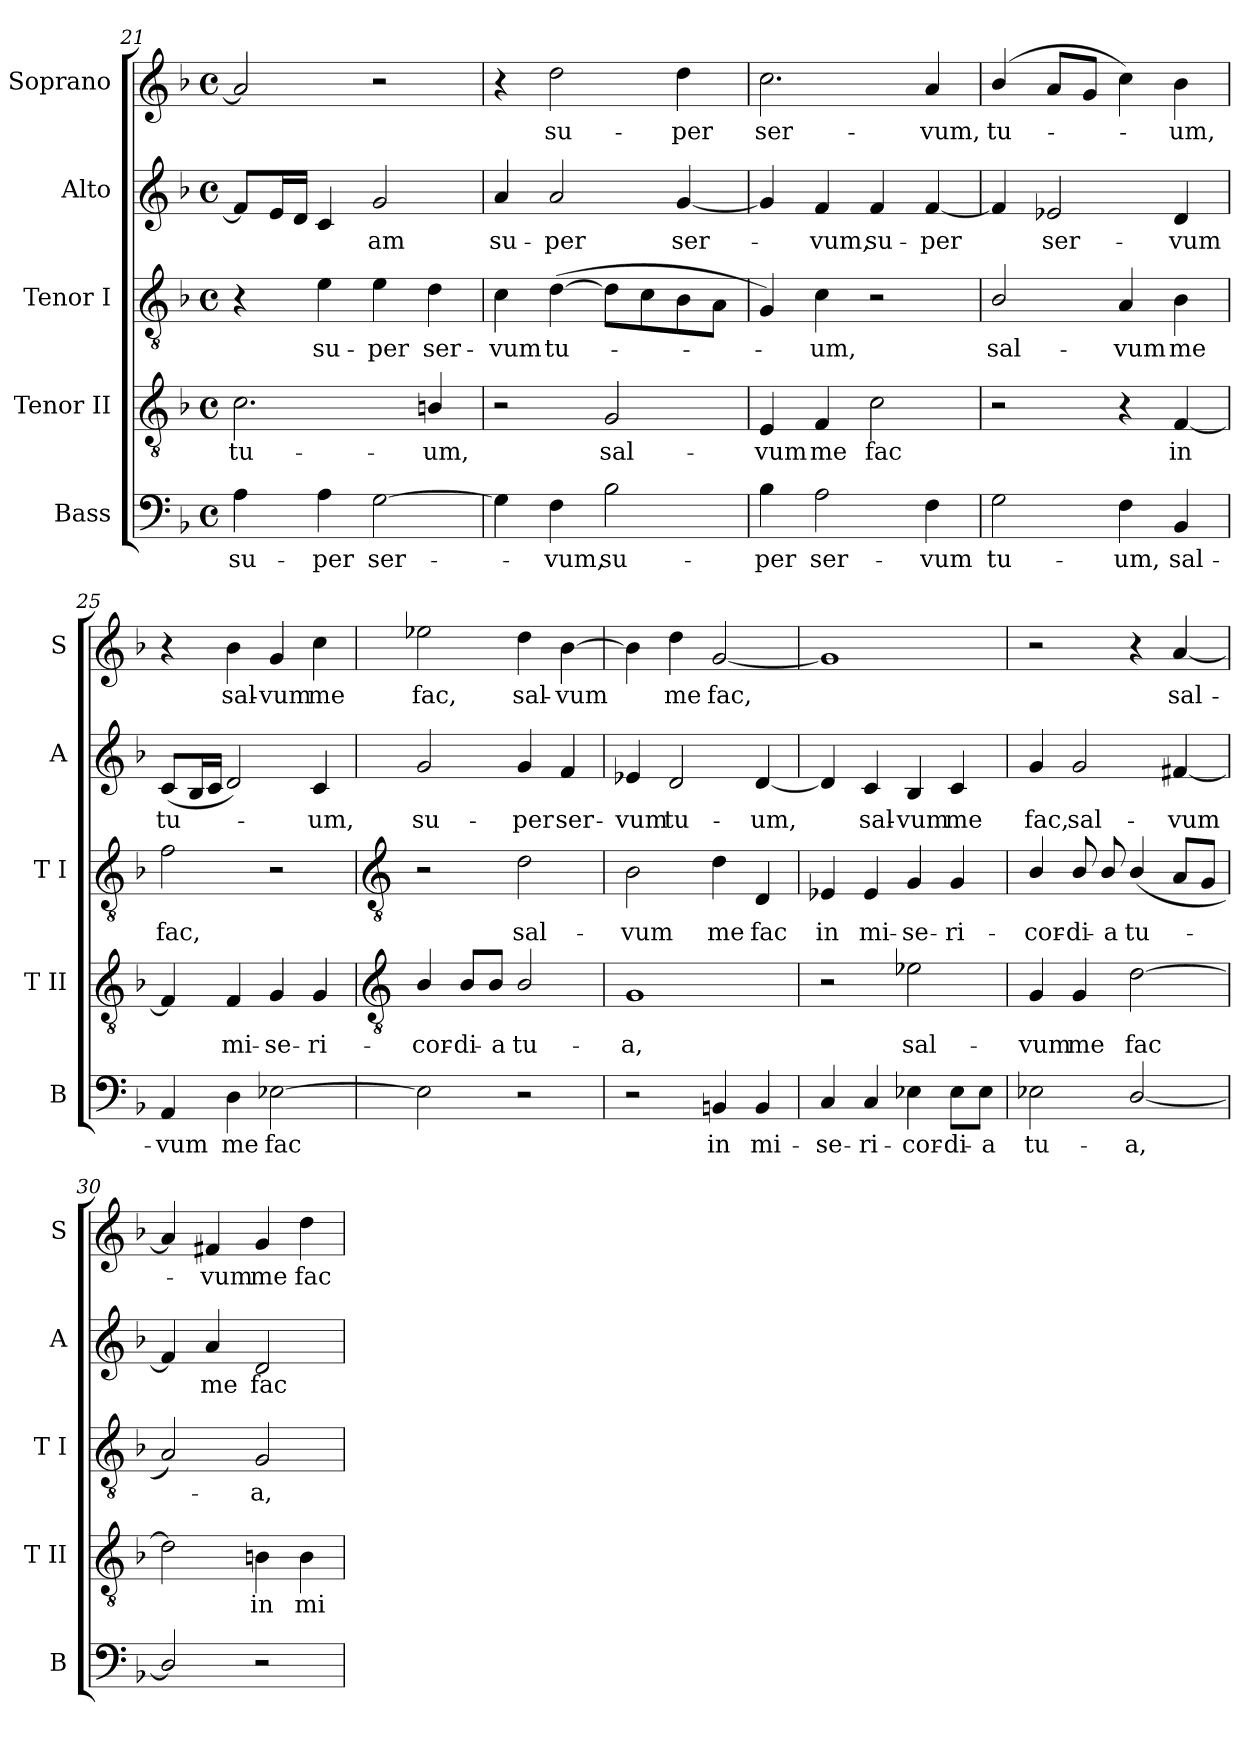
**kern	**text	**kern	**text	**kern	**text	**kern	**text	**kern	**text
*part5	*part5	*part4	*part4	*part3	*part3	*part2	*part2	*part1	*part1
*staff5	*staff5	*staff4	*staff4	*staff3	*staff3	*staff2	*staff2	*staff1	*staff1
*I"Bass	*	*I"Tenor II	*	*I"Tenor I	*	*I"Alto	*	*I"Soprano	*
*I'B	*	*I'T II	*	*I'T I	*	*I'A	*	*I'S	*
!!LO:LB:g=z
*clefF4	*	*clefGv2	*	*clefGv2	*	*clefG2	*	*clefG2	*
*k[b-]	*	*k[b-]	*	*k[b-]	*	*k[b-]	*	*k[b-]	*
*F:	*	*F:	*	*F:	*	*F:	*	*F:	*
*M4/4	*	*M4/4	*	*M4/4	*	*M4/4	*	*M4/4	*
*met(c)	*	*met(c)	*	*met(c)	*	*met(c)	*	*met(c)	*
=21	=21	=21	=21	=21	=21	=21	=21	=21	=21
!	!LO:LY:b	!	!LO:LY:b	!	!	!	!	!	!
4A	su-	2.c	tu-	4r	.	8fL]	.	2a]	.
.	.	.	.	.	.	16eL	.	.	.
.	.	.	.	.	.	16dJJ	.	.	.
!	!LO:LY:b	!	!	!	!LO:LY:b	!	!	!	!
4A	-per	.	.	4e	su-	4c	.	.	.
!	!LO:LY:b	!	!	!	!LO:LY:b	!	!LO:LY:b	!	!
[2G	ser-	.	.	4e	-per	2g	am	2r	.
!	!	!	!LO:LY:b	!	!LO:LY:b	!	!	!	!
.	.	4Bn/	-um,	4d	ser-	.	.	.	.
=22	=22	=22	=22	=22	=22	=22	=22	=22	=22
!	!	!	!	!	!LO:LY:b	!	!LO:LY:b	!	!
4G]	.	2r	.	4c	-vum	4a	su-	4r	.
!	!LO:LY:b	!	!	!	!LO:LY:b	!	!LO:LY:b	!	!LO:LY:b
4F	vum,	.	.	(>[4d	tu-	2a	-per	2dd	su-
!	!LO:LY:b	!	!LO:LY:b	!	!	!	!	!	!
2B-	su-	2G	sal-	8dL]	.	.	.	.	.
.	.	.	.	8c	.	.	.	.	.
!	!	!	!	!	!	!	!LO:LY:b	!	!LO:LY:b
.	.	.	.	8B-	.	[4g	ser-	4dd	-per
.	.	.	.	8AJ	.	.	.	.	.
=23	=23	=23	=23	=23	=23	=23	=23	=23	=23
!	!LO:LY:b	!	!LO:LY:b	!	!	!	!	!	!LO:LY:b
4B-	-per	4E	-vum	4G)	.	4g]	.	2.cc	ser-
!	!LO:LY:b	!	!LO:LY:b	!	!LO:LY:b	!	!LO:LY:b	!	!
2A	ser-	4F	me	4c	um,	4f	vum,	.	.
!	!	!	!LO:LY:b	!	!	!	!LO:LY:b	!	!
.	.	2c	fac	2r	.	4f	su-	.	.
!	!LO:LY:b	!	!	!	!	!	!LO:LY:b	!	!LO:LY:b
4F	-vum	.	.	.	.	[4f	-per	4a	-vum,
=24	=24	=24	=24	=24	=24	=24	=24	=24	=24
!	!LO:LY:b	!	!	!	!LO:LY:b	!	!	!	!LO:LY:b
2G	tu-	2r	.	2B-/	sal-	4f]	.	(<4b-/	tu-
!	!	!	!	!	!	!	!LO:LY:b	!	!
.	.	.	.	.	.	2e-X	ser-	8aL	.
.	.	.	.	.	.	.	.	8gJ	.
!	!LO:LY:b	!	!	!	!LO:LY:b	!	!	!	!
4F	-um,	4r	.	4A	-vum	.	.	4cc)	.
!	!LO:LY:b	!	!LO:LY:b	!	!LO:LY:b	!	!LO:LY:b	!	!LO:LY:b
4BB-	sal-	[4F	in	4B-	me	4d	-vum	4b-	um,
=25	=25	=25	=25	=25	=25	=25	=25	=25	=25
!	!LO:LY:b	!	!	!	!LO:LY:b	!	!LO:LY:b	!	!
4AA	-vum	4F]	.	2f	fac,	(<8cL	tu-	4r	.
.	.	.	.	.	.	16B-L	.	.	.
.	.	.	.	.	.	16cJJ	.	.	.
!	!LO:LY:b	!	!LO:LY:b	!	!	!	!	!	!LO:LY:b
4D	me	4F	mi-	.	.	2d)	.	4b-	sal-
!	!LO:LY:b	!	!LO:LY:b	!	!	!	!	!	!LO:LY:b
[2E-X	fac	4G	-se-	2r	.	.	.	4g	-vum
!	!	!	!LO:LY:b	!	!	!	!LO:LY:b	!	!LO:LY:b
.	.	4G	-ri-	.	.	4c	um,	4cc	me
!!LO:LB:g=z
=26	=26	=26	=26	=26	=26	=26	=26	=26	=26
*	*	*clefGv2	*	*clefGv2	*	*	*	*	*
!	!	!	!LO:LY:b	!	!	!	!LO:LY:b	!	!LO:LY:b
2E-]	.	4B-/	-cor-	2r	.	2g	su-	2ee-X	fac,
!	!	!	!LO:LY:b	!	!	!	!	!	!
.	.	8B-/L	-di-	.	.	.	.	.	.
!	!	!	!LO:LY:b	!	!	!	!	!	!
.	.	8B-/J	-a	.	.	.	.	.	.
!	!	!	!LO:LY:b	!	!LO:LY:b	!	!LO:LY:b	!	!LO:LY:b
2r	.	2B-/	tu-	2d	sal-	4g	-per	4dd	sal-
!	!	!	!	!	!	!	!LO:LY:b	!	!LO:LY:b
.	.	.	.	.	.	4f	ser-	[4b-	-vum
=27	=27	=27	=27	=27	=27	=27	=27	=27	=27
!	!	!	!LO:LY:b	!	!LO:LY:b	!	!LO:LY:b	!	!
2r	.	1G	-a,	2B-	-vum	4e-X	-vum	4b-]	.
!	!	!	!	!	!	!	!LO:LY:b	!	!LO:LY:b
.	.	.	.	.	.	2d	tu-	4dd	me
!	!LO:LY:b	!	!	!	!LO:LY:b	!	!	!	!LO:LY:b
4BBn	in	.	.	4d	me	.	.	[2g	fac,
!	!LO:LY:b	!	!	!	!LO:LY:b	!	!LO:LY:b	!	!
4BB	mi-	.	.	4D	fac	[4d	-um,	.	.
=28	=28	=28	=28	=28	=28	=28	=28	=28	=28
!	!LO:LY:b	!	!	!	!LO:LY:b	!	!	!	!
4C	-se-	2r	.	4E-X	in	4d]	.	1g]	.
!	!LO:LY:b	!	!	!	!LO:LY:b	!	!LO:LY:b	!	!
4C	-ri-	.	.	4E-	mi-	4c	sal-	.	.
!	!LO:LY:b	!	!LO:LY:b	!	!LO:LY:b	!	!LO:LY:b	!	!
4E-X	-cor-	2e-X	sal-	4G	-se-	4B-	-vum	.	.
!	!LO:LY:b	!	!	!	!LO:LY:b	!	!LO:LY:b	!	!
8E-\L	-di-	.	.	4G	-ri-	4c	me	.	.
!	!LO:LY:b	!	!	!	!	!	!	!	!
8E-\J	-a	.	.	.	.	.	.	.	.
=29	=29	=29	=29	=29	=29	=29	=29	=29	=29
!	!LO:LY:b	!	!LO:LY:b	!	!LO:LY:b	!	!LO:LY:b	!	!
2E-X	tu-	4G	-vum	4B-/	-cor-	4g	fac,	2r	.
!	!	!	!LO:LY:b	!	!LO:LY:b	!	!LO:LY:b	!	!
.	.	4G	me	8B-/	-di-	2g	sal-	.	.
!	!	!	!	!	!LO:LY:b	!	!	!	!
.	.	.	.	8B-/	-a	.	.	.	.
!	!LO:LY:b	!	!LO:LY:b	!	!LO:LY:b	!	!	!	!
[2D/	-a,	[2d	fac	(<4B-/	tu-	.	.	4r	.
!	!	!	!	!	!	!	!LO:LY:b	!	!LO:LY:b
.	.	.	.	8AL	.	[4f#X	-vum	[4a	sal-
.	.	.	.	8GJ	.	.	.	.	.
=30	=30	=30	=30	=30	=30	=30	=30	=30	=30
2D/]	.	2d]	.	2A)	.	4f#]	.	4a]	.
!	!	!	!	!	!	!	!LO:LY:b	!	!LO:LY:b
.	.	.	.	.	.	4a	me	4f#X	vum
!	!	!	!LO:LY:b	!	!LO:LY:b	!	!LO:LY:b	!	!LO:LY:b
2r	.	4Bn	in	2G	a,	2d	fac	4g	me
!	!	!	!LO:LY:b	!	!	!	!	!	!LO:LY:b
.	.	4B	mi-	.	.	.	.	4dd	fac
=	=	=	=	=	=	=	=	=	=
*-	*-	*-	*-	*-	*-	*-	*-	*-	*-
